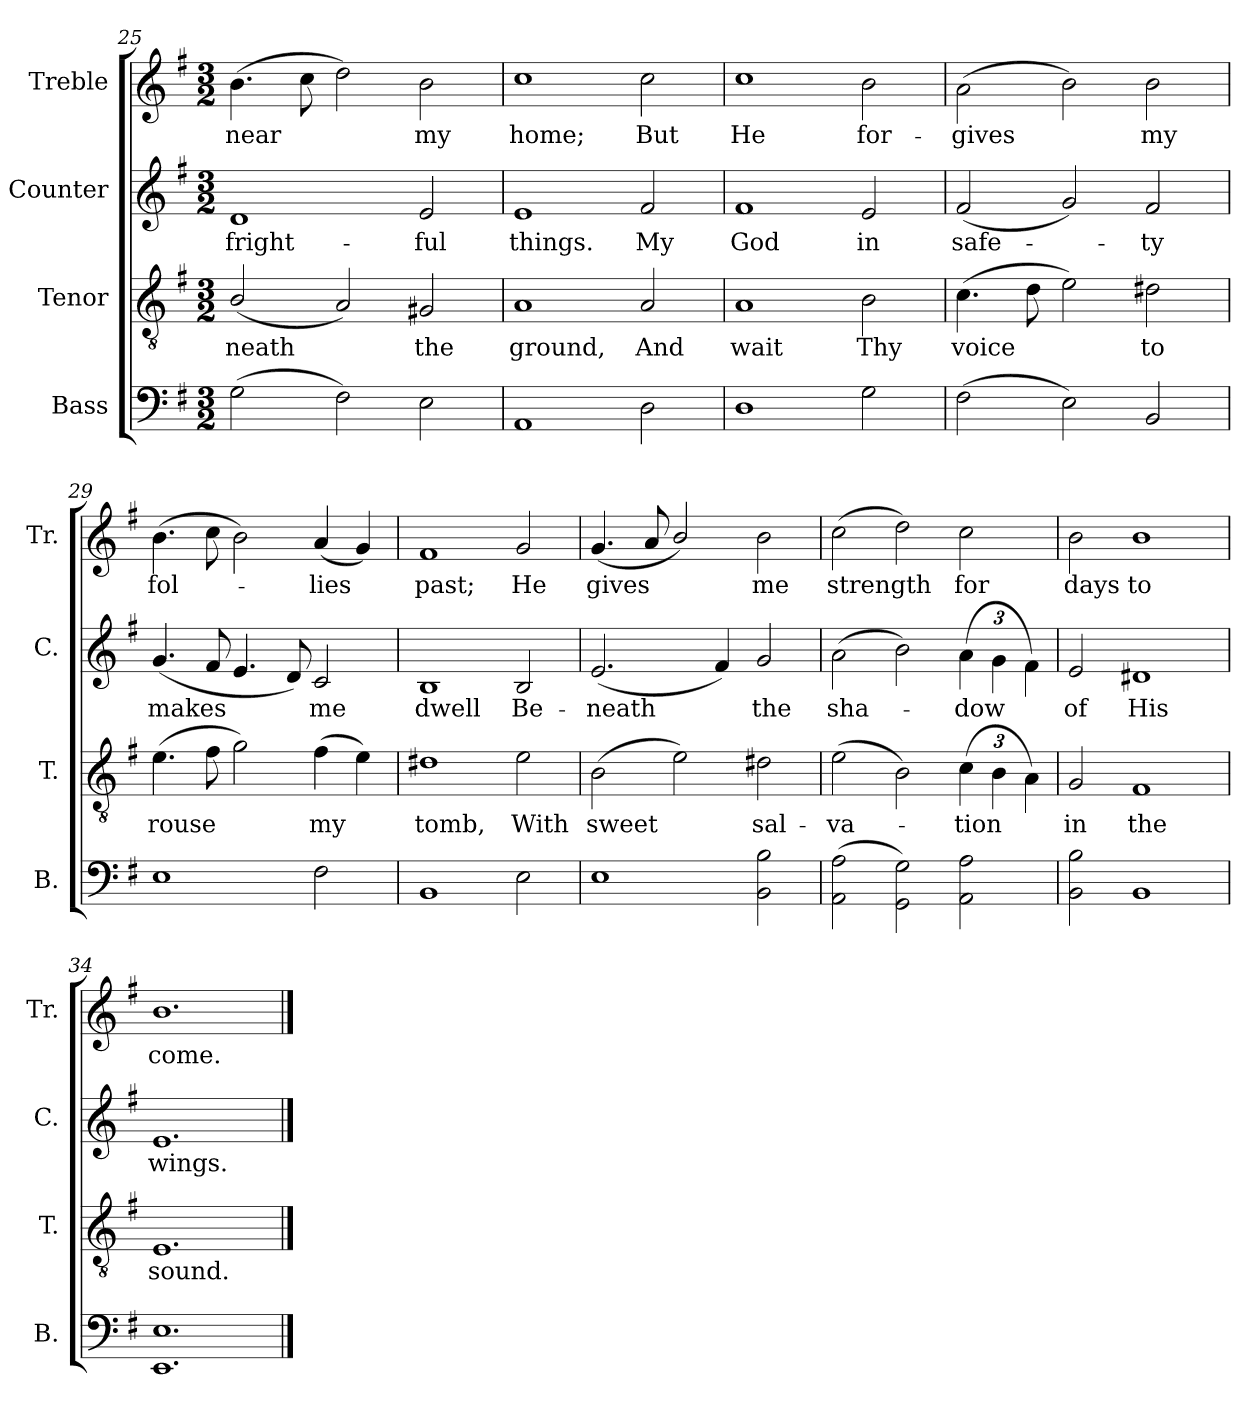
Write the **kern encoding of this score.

**kern	**kern	**text	**kern	**text	**kern	**text
*part4	*part3	*part3	*part2	*part2	*part1	*part1
*staff4	*staff3	*staff3	*staff2	*staff2	*staff1	*staff1
*I"Bass	*I"Tenor	*	*I"Counter	*	*I"Treble	*
*I'B.	*I'T.	*	*I'C.	*	*I'Tr.	*
*clefF4	*clefGv2	*	*clefG2	*	*clefG2	*
*k[f#]	*k[f#]	*	*k[f#]	*	*k[f#]	*
*M3/2	*M3/2	*	*M3/2	*	*M3/2	*
=25	=25	=25	=25	=25	=25	=25
(2G\	(2B/	-neath	1d	fright-	(4.b\	near
.	.	.	.	.	8cc\	.
2F#\)	2A/)	.	.	.	2dd\)	.
2E\	2G#X/	the	2e/	-ful	2b\	my
=26	=26	=26	=26	=26	=26	=26
1AA	1A	ground,	1e	things.	1cc	home;
2D\	2A/	And	2f#/	My	2cc\	But
=27	=27	=27	=27	=27	=27	=27
1D	1A	wait	1f#	God	1cc	He
2G\	2B\	Thy	2e/	in	2b\	for-
!!LO:LB:g=z
=28	=28	=28	=28	=28	=28	=28
(2F#\	(4.c\	voice	(2f#/	safe-	(2a\	-gives
.	8d\	.	.	.	.	.
2E\)	2e\)	.	2g/)	.	2b\)	.
2BB/	2d#X\	to	2f#/	-ty	2b\	my
=29	=29	=29	=29	=29	=29	=29
1E	(4.e\	rouse	(4.g/	makes	(4.b\	fol-
.	8f#\	.	8f#/	.	8cc\	.
.	2g\)	.	4.e/	.	2b\)	.
.	.	.	8d/)	.	.	.
2F#\	(4f#\	my	2c/	me	(4a/	-lies
.	4e\)	.	.	.	4g/)	.
=30	=30	=30	=30	=30	=30	=30
1BB	1d#X	tomb,	1B	dwell	1f#	past;
2E\	2e\	With	2B/	Be-	2g/	He
=31	=31	=31	=31	=31	=31	=31
1E	(2B\	sweet	(2.e/	-neath	(4.g/	gives
.	.	.	.	.	8a/	.
.	2e\)	.	.	.	2b/)	.
.	.	.	4f#/)	.	.	.
2BB\ 2B\	2d#X\	sal-	2g/	the	2b\	me
=32	=32	=32	=32	=32	=32	=32
(2AA\ 2A\	(2e\	-va-	(2a\	sha-	(2cc\	strength
2GG\ 2G\)	2B\)	.	2b\)	.	2dd\)	.
*	*Xbrackettup	*	*Xbrackettup	*	*	*
2AA\ 2A\	(6c\	-tion	(6a\	-dow	2cc\	for
.	6B\	.	6g\	.	.	.
.	6A\)	.	6f#\)	.	.	.
=33	=33	=33	=33	=33	=33	=33
2BB\ 2B\	2G/	in	2e/	of	2b\	days
1BB	1F#	the	1d#X	His	1b	to
!!LO:LB:g=z
=34	=34	=34	=34	=34	=34	=34
1.EE 1.E	1.E	sound.	1.e	wings.	1.b	come.
==	==	==	==	==	==	==
*-	*-	*-	*-	*-	*-	*-
